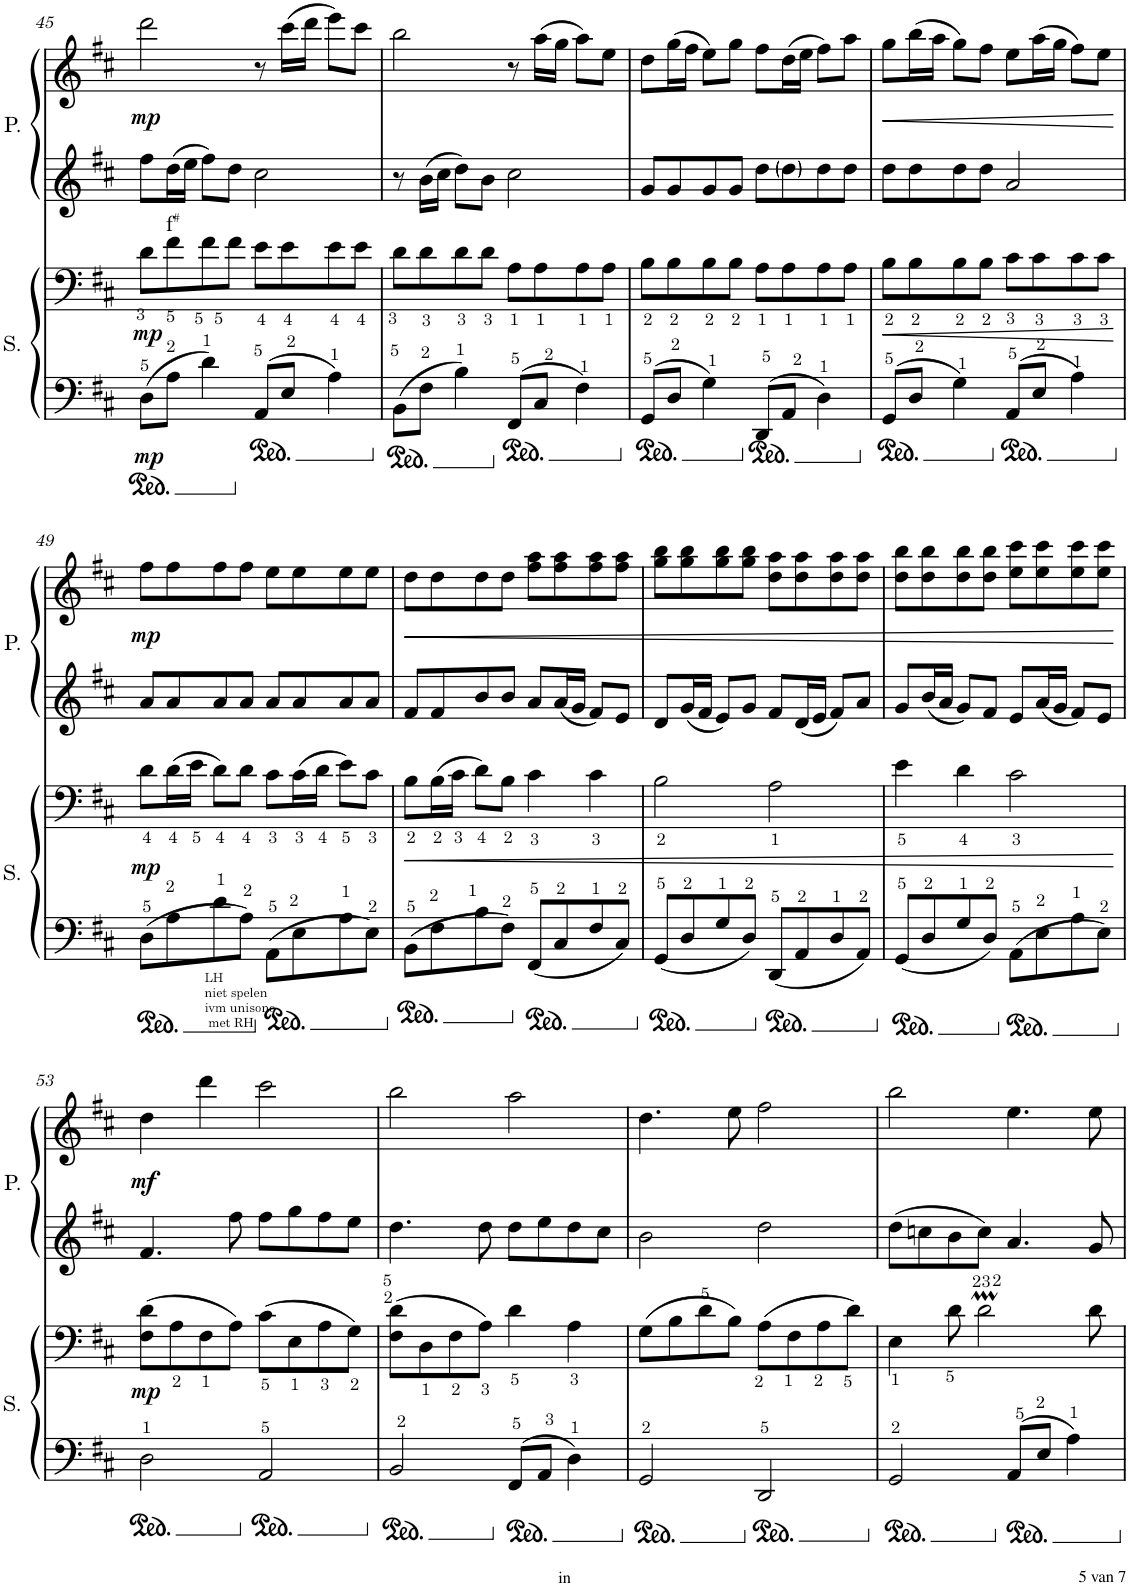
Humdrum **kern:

**kern	**kern	**dynam	**kern	**kern	**dynam
*part2	*part2	*part2	*part1	*part1	*part1
*staff4	*staff3	*staff3/4	*staff2	*staff1	*staff1/2
*I"Secondo	*	*	*I"Primo	*	*
*I'S.	*	*	*I'P.	*	*
!!LO:PB:g=z
*clefF4	*clefF4	*	*clefG2	*clefG2	*
*k[f#c#]	*k[f#c#]	*	*k[f#c#]	*k[f#c#]	*
*M4/4	*M4/4	*	*M4/4	*M4/4	*
=45	=45	=45	=45	=45	=45
!	!	!LO:DY:b=2	!	!	!
!	!	!LO:DY:n=1:b	!	!	!LO:DY:b
8D\L	8d\L	mp mp	8ff#\L	2ddd\	mp
!	!LO:TX:a:t=f	!	!	!	!
!	!LO:TX:a:t=#	!	!	!	!
8A>\J	8f#\	.	16dd\L	.	.
.	.	.	16ee\JJ	.	.
4d\	8f#\	.	8ff#\L	.	.
.	8f#\J	.	8dd\J	.	.
8AA/L	8e<\L	.	2cc#\	8r	.
8E>/J	8e<\	.	.	(16ccc#\LL	.
.	.	.	.	16ddd\JJ	.
4A>\	8e<\	.	.	8eee\L)	.
.	8e<\J	.	.	8ccc#\J	.
=46	=46	=46	=46	=46	=46
8BB\L	8d<\L	.	8r	2bb\	.
8F#\J	8d<\	.	16b\LL	.	.
.	.	.	16cc#\JJ	.	.
4B\	8d<\	.	8dd\L	.	.
.	8d<\J	.	8b\J	.	.
8FF#/L	8A<\L	.	2cc#\	8r	.
8C#>/J	8A<\	.	.	(16aa\LL	.
.	.	.	.	16gg\JJ	.
4F#>\	8A<\	.	.	8aa\L)	.
.	8A<\J	.	.	8ee\J	.
=47	=47	=47	=47	=47	=47
8GG>/L	8B<\L	.	8g/L	8dd\L	.
8D>/J	8B<\	.	8g/	(16gg\L	.
.	.	.	.	16ff#\JJ	.
4G>\	8B<\	.	8g/	8ee\L)	.
.	8B<\J	.	8g/J	8gg\J	.
8DD>/L	8A<\L	.	8dd\L	8ff#\L	.
8AA>/J	8A<\	.	8dd\	(16dd\L	.
.	.	.	.	16ee\JJ	.
4D>\	8A<\	.	8dd\	8ff#\L)	.
.	8A<\J	.	8dd\J	8aa\J	.
=48	=48	=48	=48	=48	=48
!	!	!LO:HP:b	!	!	!LO:HP:b
8GG>/L	8B<\L	<	8dd\L	8gg\L	<
8D>/J	8B<\	.	8dd\	(16bb\L	.
.	.	.	.	16aa\JJ	.
4G>\	8B<\	.	8dd\	8gg\L)	.
.	8B<\J	.	8dd\J	8ff#\J	.
8AA>/L	8c#<\L	.	2a/	8ee\L	.
8E>/J	8c#<\	.	.	(16aa\L	.
.	.	.	.	16gg\JJ	.
4A>\	8c#<\	.	.	8ff#\L)	.
.	8c#<\J	.	.	8ee\J	.
.	.	[	.	.	[
!!LO:LB:g=z
=49	=49	=49	=49	=49	=49
!	!	!LO:DY:b	!	!	!LO:DY:b
8D>\L	8d<\L	mp	8a/L	8ff#\L	mp
8A>\	(16d<\L	.	8a/	8ff#\	.
.	16e<\JJ	.	.	.	.
!LO:TX:b:t=LH	!	!	!	!	!
!LO:TX:b:t=niet spelen	!	!	!	!	!
!LO:TX:b:t=ivm unisono	!	!	!	!	!
!LO:TX:b:t=met RH	!	!	!	!	!
8d>\	8d<\L)	.	8a/	8ff#\	.
8A>\J	8d<\J	.	8a/J	8ff#\J	.
8AA>\L	8c#<\L	.	8a/L	8ee\L	.
8E>\	(16c#<\L	.	8a/	8ee\	.
.	16d<\JJ	.	.	.	.
8A>\	8e<\L)	.	8a/	8ee\	.
8E>\J	8c#<\J	.	8a/J	8ee\J	.
=50	=50	=50	=50	=50	=50
!	!	!LO:HP:b	!	!	!LO:HP:b
8BB>\L	8B<\L	<	8f#/L	8dd\L	<
8F#>\	(16B<\L	.	8f#/	8dd\	.
.	16c#<\JJ	.	.	.	.
8B>\	8d<\L)	.	8b/	8dd\	.
8F#>\J	8B<\J	.	8b/J	8dd\J	.
8FF#>/L	4c#<\	.	8a/L	8ff#\ 8aa\L	.
8C#>/	.	.	16a/L	8ff#\ 8aa\	.
.	.	.	16g/JJ	.	.
8F#>/	4c#<\	.	8f#/L	8ff#\ 8aa\	.
8C#>/J	.	.	8e/J	8ff#\ 8aa\J	.
=51	=51	=51	=51	=51	=51
8GG>/L	2B<\	.	8d/L	8gg\ 8bb\L	.
8D>/	.	.	16g/L	8gg\ 8bb\	.
.	.	.	16f#/JJ	.	.
8G>/	.	.	8e/L	8gg\ 8bb\	.
8D>/J	.	.	8g/J	8gg\ 8bb\J	.
8DD>/L	2A<\	.	8f#/L	8dd\ 8aa\L	.
8AA>/	.	.	16d/L	8dd\ 8aa\	.
.	.	.	16e/JJ	.	.
8D>/	.	.	8f#/L	8dd\ 8aa\	.
8AA>/J	.	.	8a/J	8dd\ 8aa\J	.
=52	=52	=52	=52	=52	=52
8GG>/L	4e<\	.	8g/L	8dd\ 8bb\L	.
8D>/	.	.	16b/L	8dd\ 8bb\	.
.	.	.	16a/JJ	.	.
8G>/	4d<\	.	8g/L	8dd\ 8bb\	.
8D>/J	.	.	8f#/J	8dd\ 8bb\J	.
8AA>\L	2c#<\	.	8e/L	8ee\ 8ccc#\L	.
8E>\	.	.	16a/L	8ee\ 8ccc#\	.
.	.	.	16g/JJ	.	.
8A>\	.	.	8f#/L	8ee\ 8ccc#\	.
8E>\J	.	.	8e/J	8ee\ 8ccc#\J	.
.	.	[	.	.	[
!!LO:LB:g=z
=53	=53	=53	=53	=53	=53
!	!	!LO:DY:b	!	!	!LO:DY:b
2D>\	(8F#\ 8d\L	mp	4.f#/	4dd\	mf
.	8A<\	.	.	.	.
.	8F#<\	.	.	4ddd\	.
.	8A\J)	.	8ff#\	.	.
2AA>/	(8c#<\L	.	8ff#\L	2ccc#\	.
.	8E<\	.	8gg\	.	.
.	8A<\	.	8ff#\	.	.
.	8G<\J)	.	8ee\J	.	.
=54	=54	=54	=54	=54	=54
2BB>/	(8F#\ 8d\L	.	4.dd\	2bb\	.
.	8D<\	.	.	.	.
.	8F#<\	.	.	.	.
.	8A<\J)	.	8dd\	.	.
8FF#>/L	4d<\	.	8dd\L	2aa\	.
8AA>/J	.	.	8ee\	.	.
4D>\	4A<\	.	8dd\	.	.
.	.	.	8cc#\J	.	.
=55	=55	=55	=55	=55	=55
2GG>/	(8G\L	.	2b\	4.dd\	.
.	8B\	.	.	.	.
.	8d\	.	.	.	.
.	8B\J)	.	.	8ee\	.
2DD>/	(8A\L	.	2dd\	2ff#\	.
.	8F#\	.	.	.	.
.	8A\	.	.	.	.
.	8d\J)	.	.	.	.
=56	=56	=56	=56	=56	=56
2GG>/	4E<\	.	8dd\L	2bb\	.
.	.	.	8ccn\	.	.
.	8d\	.	8b\	.	.
.	2dM\	.	8cc\J	.	.
8AA>/L	.	.	4.a/	4.ee\	.
8E>/J	.	.	.	.	.
4A\	.	.	.	.	.
.	8d\	.	8g/	8ee\	.
=	=	=	=	=	=
*-	*-	*-	*-	*-	*-
